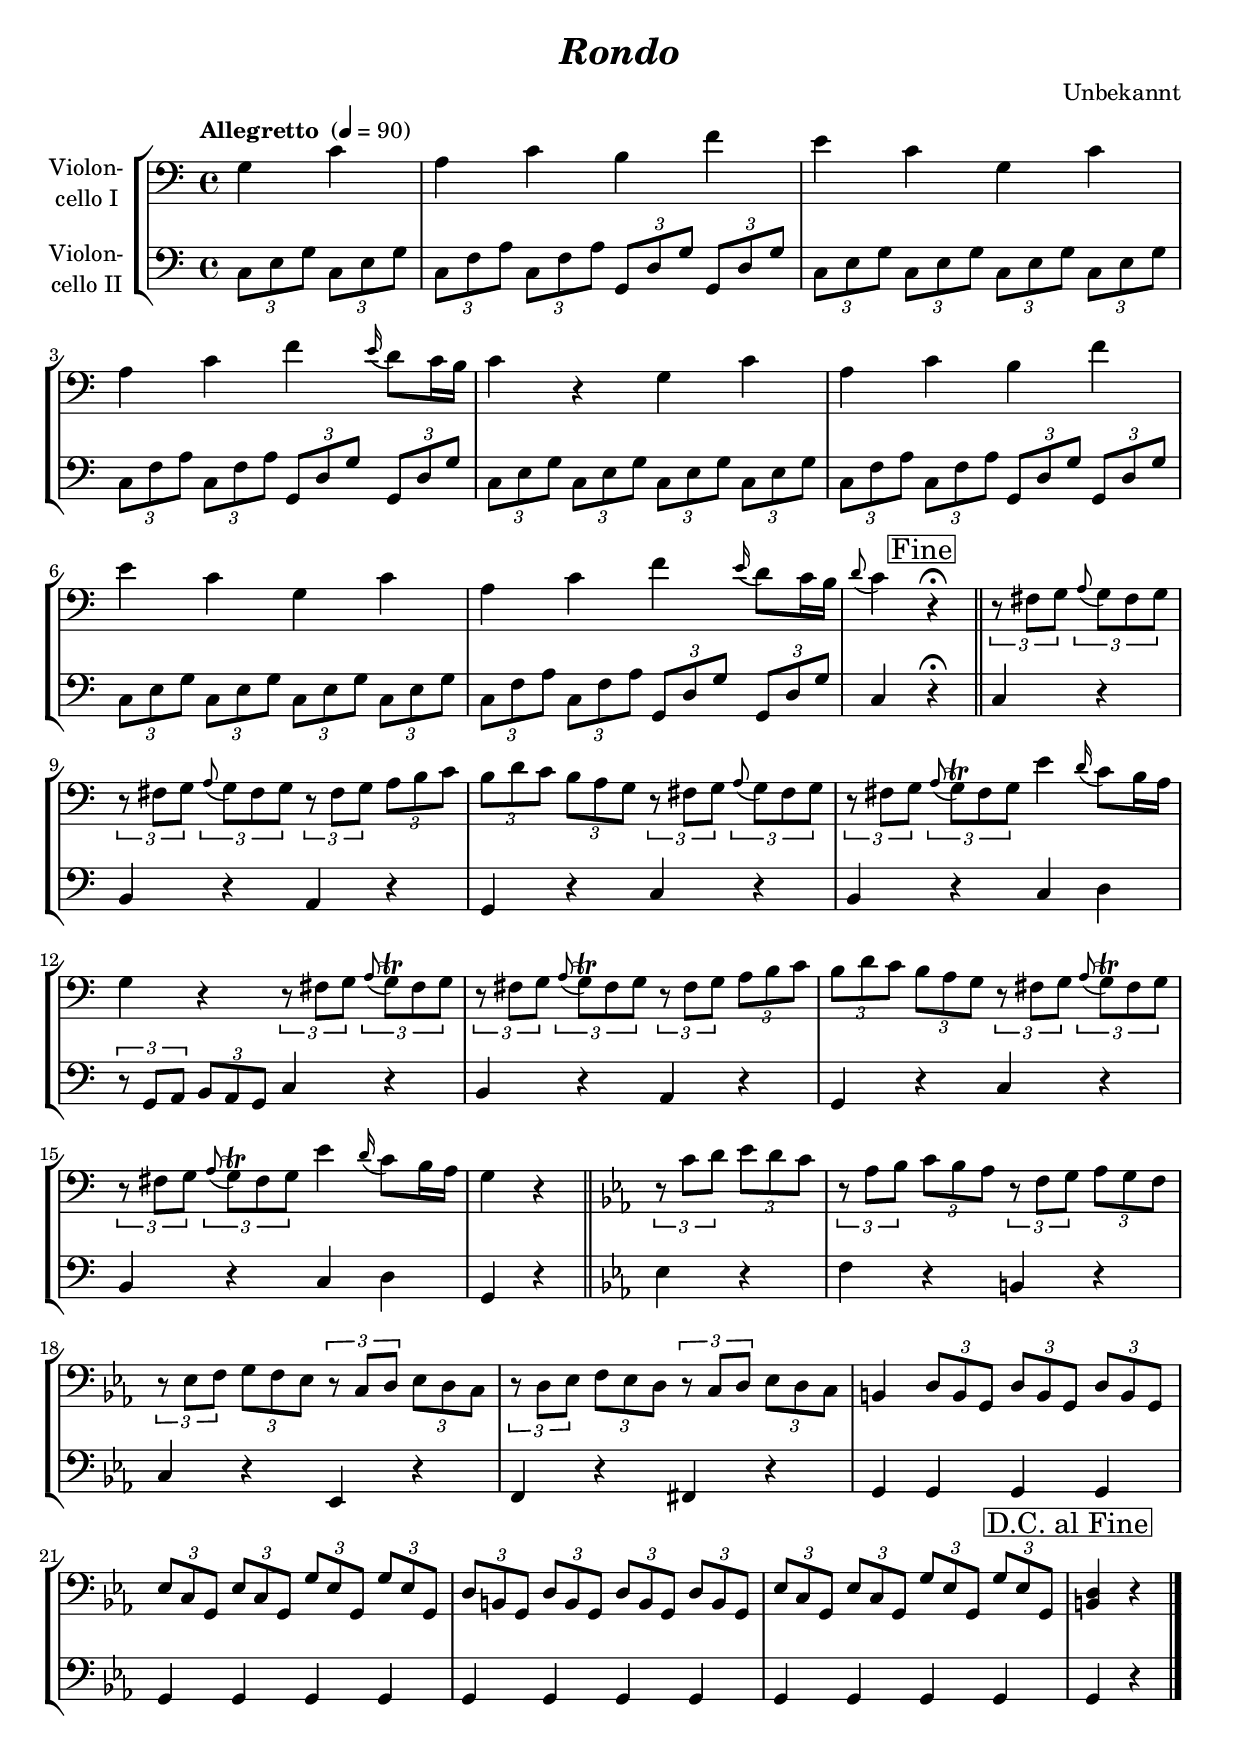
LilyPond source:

\version "2.18.2"
\include "deutsch.ly"
  
#(set-global-staff-size 20)

\header {
  title     = \markup \bold \italic "Rondo"
  composer  = "Unbekannt"
%  arranger  = ""
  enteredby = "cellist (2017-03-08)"
%  piece     = ""
}

voiceconsts = {
  \key c \major
  \time 4/4
  \clef "bass"
% \numericTimeSignature
  \compressFullBarRests
  % Set default beaming for all staves
%  \set Timing.beamExceptions = #'()
%  \set Timing.baseMoment     = #(ly:make-moment 1 4)
%  \set Timing.beatStructure  = #'(2)
  \tempo "Allegretto " 4=90
}

mifl = "flute"
mist = "string ensemble 1"
%minstr = "accordion"
miba = "bassoon"
%miba = "electric bass (pick)"
%miba = "electric bass (finger)"
%milo = "drawbar organ"
milo = "harpsichord"

dcaf = \mark \markup \box  "D.C. al Fine"
fine = \mark \markup \box  "Fine"

va = \relative c' {
  \voiceconsts

  \partial 2 g4 c
  a c h f'
  e c g c
  a c f \appoggiatura e16 d8 c16 h
  c4 r g c
  a c h f'
  e c g c
  a c f \appoggiatura e16 d8 c16 h
  \appoggiatura d8 c4 \fine r\fermata \bar "||"

  \times 2/3 { r8 fis, g } \times 2/3 { \appoggiatura a g fis g }
  \times 2/3 { r fis g } \times 2/3 { \appoggiatura a g fis g } \times 2/3 { r fis g } \times 2/3 { a h c }
  \times 2/3 { h d c } \times 2/3 { h a g } \times 2/3 { r fis g } \times 2/3 { \appoggiatura a g fis g }
  \times 2/3 { r fis g } \times 2/3 { \appoggiatura a g\trill fis g } e'4 \appoggiatura d16 c8 h16 a
  g4 r \times 2/3 { r8 fis g } \times 2/3 { \appoggiatura a g\trill fis g }
  \times 2/3 { r fis g } \times 2/3 { \appoggiatura a g\trill fis g } \times 2/3 { r fis g } \times 2/3 { a h c }
  \times 2/3 { h d c } \times 2/3 { h a g } \times 2/3 { r fis g } \times 2/3 { \appoggiatura a g\trill fis g }
  \times 2/3 { r fis g } \times 2/3 { \appoggiatura a g\trill fis g } e'4 \appoggiatura d16 c8 h16 a
  g4 r \bar "||" \key c \minor

  \times 2/3 { r8 c d } \times 2/3 { es d c }
  \times 2/3 { r as b } \times 2/3 { c b as } \times 2/3 { r f g } \times 2/3 { as g f }
  \times 2/3 { r es f } \times 2/3 { g f es } \times 2/3 { r c d } \times 2/3 { es d c }
  \times 2/3 { r d es } \times 2/3 { f es d } \times 2/3 { r c d } \times 2/3 { es d c }
  h4 \times 2/3 { d8 h g } \times 2/3 { d' h g } \times 2/3 { d' h g }
  \times 2/3 { es' c g } \times 2/3 { es' c g }  \times 2/3 { g' es g, } \times 2/3 { g' es g, }
  \times 2/3 { d' h g } \times 2/3 { d' h g } \times 2/3 { d' h g } \times 2/3 { d' h g }
  \times 2/3 { es' c g } \times 2/3 { es' c g }  \times 2/3 { g' es g, } \times 2/3 { g' es g, } \dcaf
  <h d>4 r \bar "|."
}

vb = \relative c {
  \voiceconsts

  \partial 2 \times 2/3 { c8 e g  } \times 2/3 { c, e g }
  \times 2/3 { c, f a } \times 2/3 { c, f a } \times 2/3 { g, d' g } \times 2/3 { g, d' g }
  \times 2/3 {c, e g } \times 2/3 {c, e g } \times 2/3 {c, e g } \times 2/3 {c, e g }
  \times 2/3 { c, f a } \times 2/3 { c, f a } \times 2/3 { g, d' g } \times 2/3 { g, d' g }
  \times 2/3 {c, e g } \times 2/3 {c, e g } \times 2/3 {c, e g } \times 2/3 {c, e g }
  \times 2/3 { c, f a } \times 2/3 { c, f a } \times 2/3 { g, d' g } \times 2/3 { g, d' g }
  \times 2/3 {c, e g } \times 2/3 {c, e g } \times 2/3 {c, e g } \times 2/3 {c, e g }
  \times 2/3 { c, f a } \times 2/3 { c, f a } \times 2/3 { g, d' g } \times 2/3 { g, d' g }
  c,4 \fine r\fermata \bar "||"

  c r
  h r a r
  g r c r
  h r c d
  \times 2/3 { r8 g, a } \times 2/3 { h a g } c4 r
  h r a r
  g r c r
  h r c d
  g, r \bar "||" \key c \minor

  es'4 r
  f r h, r
  c r es, r
  f r fis r
  g g g g
  g g g g
  g g g g
  g g g g \dcaf
  g r \bar "|."
}


music = \new StaffGroup <<
      \new Staff {
	\set Staff.midiInstrument = \miba
	\set Staff.instrumentName = \markup \center-column { "Violon-" "cello I" }
	\transpose c c { \va }
      }

      \new Staff {
	\set Staff.midiInstrument = \miba
	\set Staff.instrumentName = \markup \center-column { "Violon-" "cello II" }
	\transpose c c { \vb }
      }
>>

\book {
  \score {
    \music
    \layout {}
  }

  \score {
    \unfoldRepeats \music

    \midi {
      \context {
        \Score
      }
    }
  }
}
